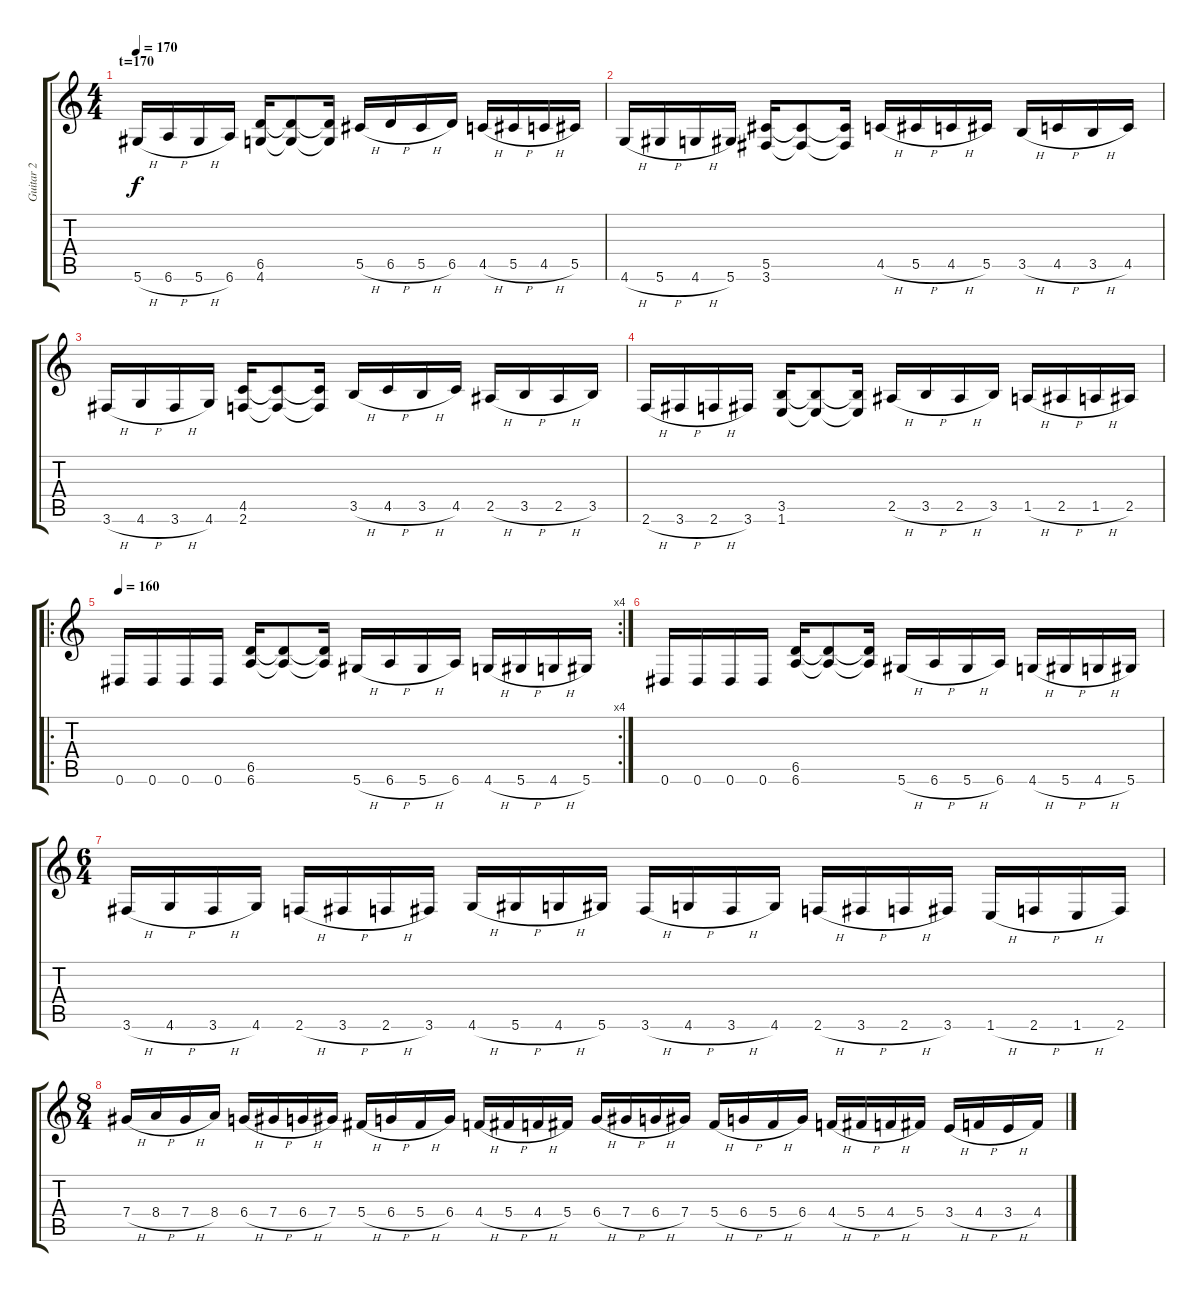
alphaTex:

\track ("Guitar 2" "Guitar 2") {instrument distortionguitar}
\staff {score tabs}
\tuning (Eb4 Bb3 Gb3 Db3 Ab2 Eb2) {hide}
\ts (4 4)
\section ("" "t=170")
\tempo 170
\clef g2
\ks c
5.6{h}.16{dy f} 6.6{h}.16 5.6{h}.16 6.6.16 (6.5 4.6).16 (6.5{t} 4.6{t}).8 (6.5{t} 4.6{t}).16 5.5{h}.16 6.5{h}.16 5.5{h}.16 6.5.16 4.5{h}.16 5.5{h}.16 4.5{h}.16 5.5.16 |
4.6{h}.16 5.6{h}.16 4.6{h}.16 5.6.16 (5.5 3.6).16 (5.5{t} 3.6{t}).8 (5.5{t} 3.6{t}).16 4.5{h}.16 5.5{h}.16 4.5{h}.16 5.5.16 3.5{h}.16 4.5{h}.16 3.5{h}.16 4.5.16 |
3.6{h}.16 4.6{h}.16 3.6{h}.16 4.6.16 (4.5 2.6).16 (4.5{t} 2.6{t}).8 (4.5{t} 2.6{t}).16 3.5{h}.16 4.5{h}.16 3.5{h}.16 4.5.16 2.5{h}.16 3.5{h}.16 2.5{h}.16 3.5.16 |
2.6{h}.16 3.6{h}.16 2.6{h}.16 3.6.16 (3.5 1.6).16 (3.5{t} 1.6{t}).8 (3.5{t} 1.6{t}).16 2.5{h}.16 3.5{h}.16 2.5{h}.16 3.5.16 1.5{h}.16 2.5{h}.16 1.5{h}.16 2.5.16 |
\ro
\rc 4
\tempo 160
0.6.16 0.6.16 0.6.16 0.6.16 (6.5 6.6).16 (6.5{t} 6.6{t}).8 (6.5{t} 6.6{t}).16 5.6{h}.16 6.6{h}.16 5.6{h}.16 6.6.16 4.6{h}.16 5.6{h}.16 4.6{h}.16 5.6.16 |
0.6.16 0.6.16 0.6.16 0.6.16 (6.5 6.6).16 (6.5{t} 6.6{t}).8 (6.5{t} 6.6{t}).16 5.6{h}.16 6.6{h}.16 5.6{h}.16 6.6.16 4.6{h}.16 5.6{h}.16 4.6{h}.16 5.6.16 |
\ts (6 4)
3.6{h}.16 4.6{h}.16 3.6{h}.16 4.6.16 2.6{h}.16 3.6{h}.16 2.6{h}.16 3.6.16 4.6{h}.16 5.6{h}.16 4.6{h}.16 5.6.16 3.6{h}.16 4.6{h}.16 3.6{h}.16 4.6.16 2.6{h}.16 3.6{h}.16 2.6{h}.16 3.6.16 1.6{h}.16 2.6{h}.16 1.6{h}.16 2.6.16 |
\ts (8 4)
7.4{h}.16 8.4{h}.16 7.4{h}.16 8.4.16 6.4{h}.16 7.4{h}.16 6.4{h}.16 7.4.16 5.4{h}.16 6.4{h}.16 5.4{h}.16 6.4.16 4.4{h}.16 5.4{h}.16 4.4{h}.16 5.4.16 6.4{h}.16 7.4{h}.16 6.4{h}.16 7.4.16 5.4{h}.16 6.4{h}.16 5.4{h}.16 6.4.16 4.4{h}.16 5.4{h}.16 4.4{h}.16 5.4.16 3.4{h}.16 4.4{h}.16 3.4{h}.16 4.4.16
